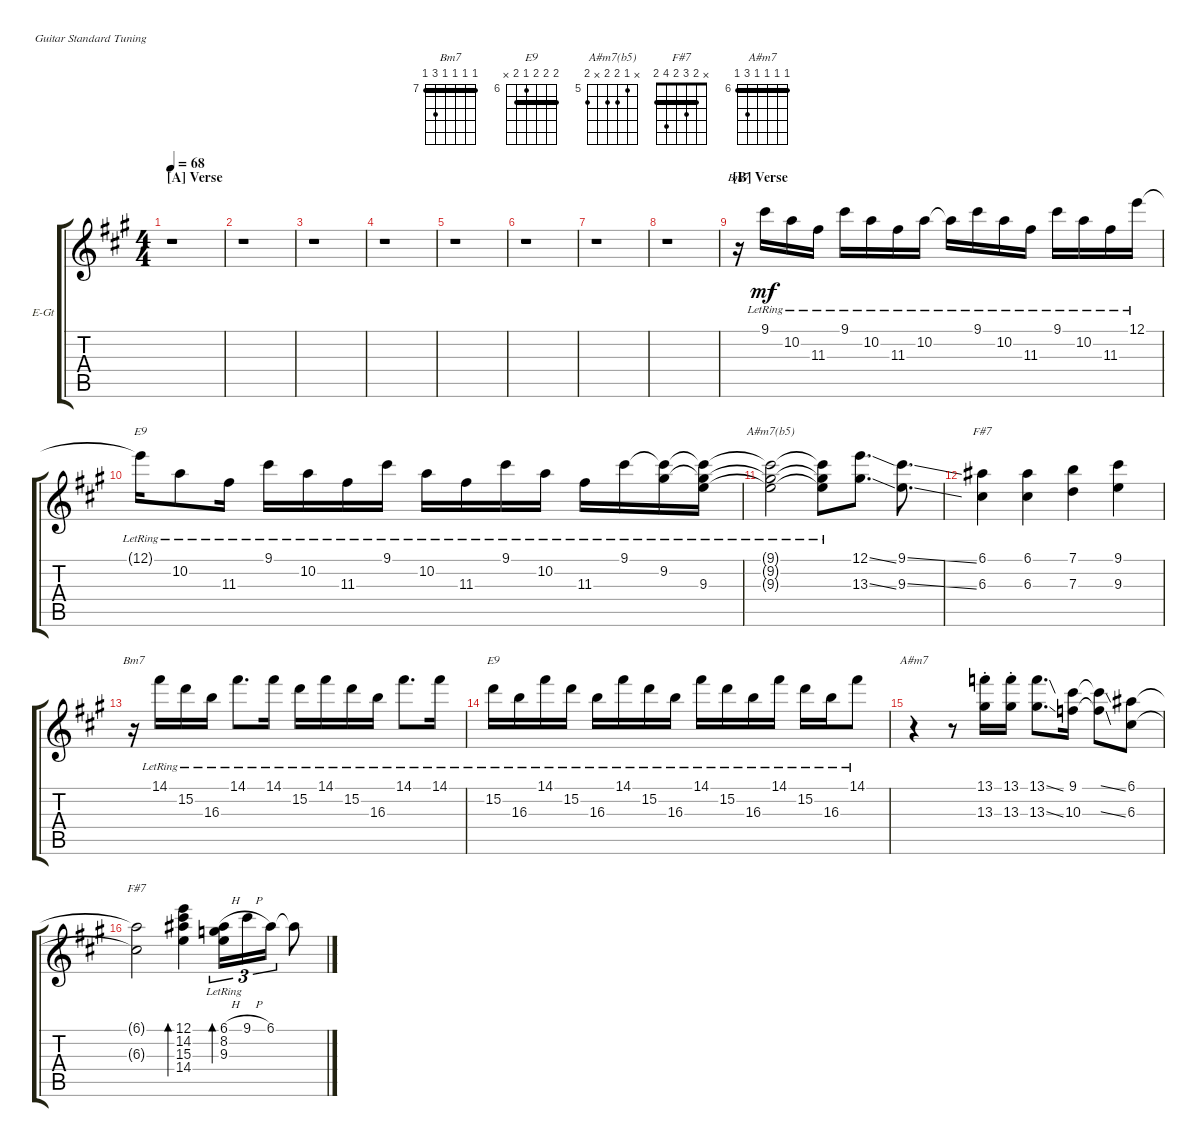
\defaultSystemsLayout 4
\bracketExtendMode groupsimilarinstruments
\firstSystemTrackNameOrientation horizontal
\otherSystemsTrackNameOrientation horizontal
\track ("Electric Guitar" "E-Gt") {instrument electricguitarclean}
\staff {score tabs}
\tuning (E4 B3 G3 D3 A2 E2)
\chord ("Bm7" 7 7 7 7 9 7) {firstfret 7 showfingering false barre (7 7 7 7)}
\chord ("E9" 7 7 7 6 7 x) {firstfret 6 showfingering false barre (7 7)}
\chord ("A#m7(b5)" x 5 6 6 x 6) {firstfret 5 showfingering false}
\chord ("F#7" x 2 3 2 4 2) {showfingering false barre (2 2)}
\chord ("A#m7" 6 6 6 6 8 6) {firstfret 6 showfingering false barre (6 6 6 6)}
\ts (4 4)
\section ("A" "Verse")
\tempo 68
\clef g2
\ks a
r.1{dy mf instrument electricguitarclean} |
r.1 |
r.1 |
r.1 |
r.1 |
r.1 |
r.1 |
r.1 |
\section ("B" "Verse")
r.16{ch "Bm7"} 9.1{lr}.16 10.2{lr}.16 11.3{lr}.16 9.1{lr}.16 10.2{lr}.16 11.3{lr}.16 10.2{lr}.16 10.2{lr t}.16 9.1{lr}.16 10.2{lr}.16 11.3{lr}.16 9.1{lr}.16 10.2{lr}.16 11.3{lr}.16 12.1{lr}.16 |
12.1{lr t}.16{ch "E9"} 10.2{lr}.8 11.3{lr}.16 9.1{lr}.16 10.2{lr}.16 11.3{lr}.16 9.1{lr}.16 10.2{lr}.16 11.3{lr}.16 9.1{lr}.16 10.2{lr}.16 11.3{lr}.16 9.1{lr}.16 (9.2{lr} 9.1{lr t}).16 (9.3{lr} 9.1{lr t} 9.2{lr t}).16 |
(9.3{lr t} 9.2{lr t} 9.1{lr t}).2{ch "A#m7(b5)"} (9.1{lr t} 9.2{lr t} 9.3{lr t}).8 (12.1{ss} 13.3{ss}).8{d} (9.1{ss} 9.3{ss}).8{d} |
(6.1 6.3).4{ch "F#7"} (6.1 6.3).4 (7.1 7.3).4 (9.1 9.3).4 |
r.16{ch "Bm7"} 14.1{lr}.16 15.2{lr}.16 16.3{lr}.16 14.1{lr}.8{d} 14.1{lr}.16 15.2{lr}.16 14.1{lr}.16 15.2{lr}.16 16.3{lr}.16 14.1{lr}.8{d} 14.1{lr}.16 |
15.2{lr}.16{ch "E9"} 16.3{lr}.16 14.1{lr}.16 15.2{lr}.16 16.3{lr}.16 14.1{lr}.16 15.2{lr}.16 16.3{lr}.16 14.1{lr}.16 15.2{lr}.16 16.3{lr}.16 14.1{lr}.16 15.2{lr}.16 16.3{lr}.16 14.1{lr}.8 |
r.4{ch "A#m7"} r.8 (13.1{st} 13.3{st}).16 (13.1{st} 13.3{st}).16 (13.1{ss} 13.3{ss}).8{d} (9.1 10.3).16 (10.3{ss t} 9.1{ss t}).8 (6.1 6.3).8 |
(6.3{t} 6.1{t}).2{ch "F#7"} (12.1 14.2 15.3 14.4).4{bd 120} (6.1{h} 8.2{lr} 9.3{lr}).16{tu (3 2) bd 60} 9.1{h}.16{tu (3 2)} 6.1.16{tu (3 2)} 6.1{t}.8
